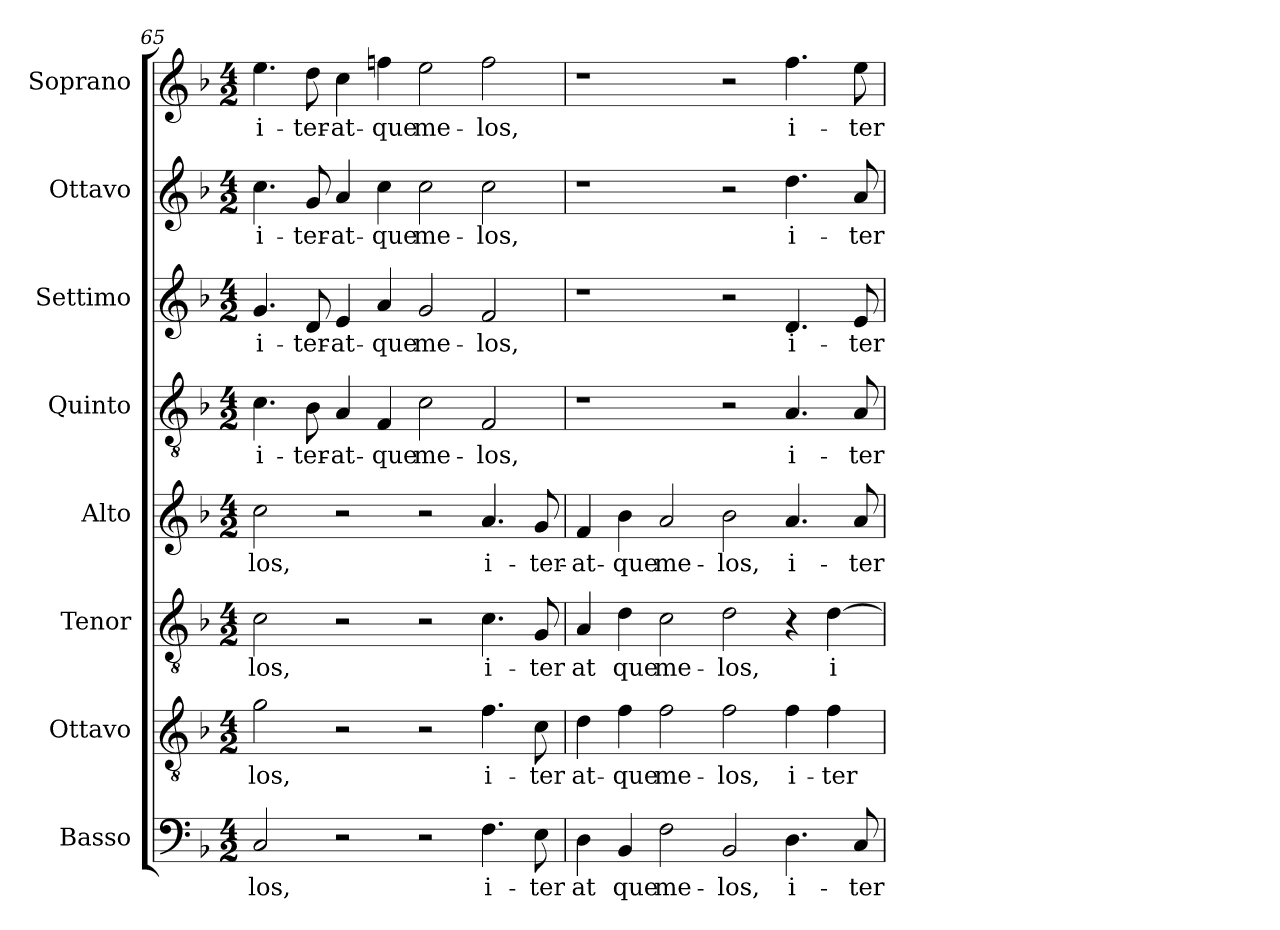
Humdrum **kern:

**kern	**text	**kern	**text	**kern	**text	**kern	**text	**kern	**text	**kern	**text	**kern	**text	**kern	**text
*part8	*part8	*part7	*part7	*part6	*part6	*part5	*part5	*part4	*part4	*part3	*part3	*part2	*part2	*part1	*part1
*staff8	*staff8	*staff7	*staff7	*staff6	*staff6	*staff5	*staff5	*staff4	*staff4	*staff3	*staff3	*staff2	*staff2	*staff1	*staff1
*I"Basso	*	*I"Ottavo	*	*I"Tenor	*	*I"Alto	*	*I"Quinto	*	*I"Settimo	*	*I"Ottavo	*	*I"Soprano	*
*I'B.	*	*I'Ot.	*	*I'T.	*	*I'A.	*	*I'Q.	*	*I'St.	*	*	*	*I'S.	*
*clefF4	*	*clefGv2	*	*clefGv2	*	*clefG2	*	*clefGv2	*	*clefG2	*	*clefG2	*	*clefG2	*
*	*	*ITrd7c12	*	*ITrd7c12	*	*	*	*ITrd7c12	*	*	*	*	*	*	*
*k[b-]	*	*k[b-]	*	*k[b-]	*	*k[b-]	*	*k[b-]	*	*k[b-]	*	*k[b-]	*	*k[b-]	*
*F:	*	*F:	*	*F:	*	*F:	*	*F:	*	*F:	*	*F:	*	*F:	*
*M4/2	*	*M4/2	*	*M4/2	*	*M4/2	*	*M4/2	*	*M4/2	*	*M4/2	*	*M4/2	*
=65	=65	=65	=65	=65	=65	=65	=65	=65	=65	=65	=65	=65	=65	=65	=65
!	!LO:LY:b:color=#000000	!	!	!	!	!	!	!	!	!	!	!	!	!	!
!	!	!	!LO:LY:b:color=#000000	!	!	!	!	!	!	!	!	!	!	!	!
!	!	!	!	!	!LO:LY:b:color=#000000	!	!	!	!	!	!	!	!	!	!
!	!	!	!	!	!	!	!LO:LY:b:color=#000000	!	!	!	!	!	!	!	!
!	!	!	!	!	!	!	!	!	!LO:LY:b:color=#000000	!	!	!	!	!	!
!	!	!	!	!	!	!	!	!	!	!	!LO:LY:b:color=#000000	!	!	!	!
!	!	!	!	!	!	!	!	!	!	!	!	!	!LO:LY:b:color=#000000	!	!
!	!	!	!	!	!	!	!	!	!	!	!	!	!	!	!LO:LY:b:color=#000000
2Ci/	-los,	2Gi\	-los,	2Ci\	-los,	2cci\	-los,	4.Ci\	i-	4.gi/	i-	4.cci\	i-	4.eei\	i-
!	!	!	!	!	!	!	!	!	!LO:LY:b:color=#000000	!	!	!	!	!	!
!	!	!	!	!	!	!	!	!	!	!	!LO:LY:b:color=#000000	!	!	!	!
!	!	!	!	!	!	!	!	!	!	!	!	!	!LO:LY:b:color=#000000	!	!
!	!	!	!	!	!	!	!	!	!	!	!	!	!	!	!LO:LY:b:color=#000000
.	.	.	.	.	.	.	.	8BB-i\	-ter-	8di/	-ter-	8gi/	-ter-	8ddi\	-ter-
!	!	!	!	!	!	!	!	!	!LO:LY:b:color=#000000	!	!	!	!	!	!
!	!	!	!	!	!	!	!	!	!	!	!LO:LY:b:color=#000000	!	!	!	!
!	!	!	!	!	!	!	!	!	!	!	!	!	!LO:LY:b:color=#000000	!	!
!	!	!	!	!	!	!	!	!	!	!	!	!	!	!	!LO:LY:b:color=#000000
2r	.	2r	.	2r	.	2r	.	4AAi/	-at-	4ei/	-at-	4ai/	-at-	4cci\	-at-
!	!	!	!	!	!	!	!	!	!LO:LY:b:color=#000000	!	!	!	!	!	!
!	!	!	!	!	!	!	!	!	!	!	!LO:LY:b:color=#000000	!	!	!	!
!	!	!	!	!	!	!	!	!	!	!	!	!	!LO:LY:b:color=#000000	!	!
!	!	!	!	!	!	!	!	!	!	!	!	!	!	!	!LO:LY:b:color=#000000
.	.	.	.	.	.	.	.	4FFi/	-que	4ai/	-que	4cci\	-que	4ffni\	-que
!	!	!	!	!	!	!	!	!	!LO:LY:b:color=#000000	!	!	!	!	!	!
!	!	!	!	!	!	!	!	!	!	!	!LO:LY:b:color=#000000	!	!	!	!
!	!	!	!	!	!	!	!	!	!	!	!	!	!LO:LY:b:color=#000000	!	!
!	!	!	!	!	!	!	!	!	!	!	!	!	!	!	!LO:LY:b:color=#000000
2r	.	2r	.	2r	.	2r	.	2Ci\	me-	2gi/	me-	2cci\	me-	2eei\	me-
!	!LO:LY:b:color=#000000	!	!	!	!	!	!	!	!	!	!	!	!	!	!
!	!	!	!LO:LY:b:color=#000000	!	!	!	!	!	!	!	!	!	!	!	!
!	!	!	!	!	!LO:LY:b:color=#000000	!	!	!	!	!	!	!	!	!	!
!	!	!	!	!	!	!	!LO:LY:b:color=#000000	!	!	!	!	!	!	!	!
!	!	!	!	!	!	!	!	!	!LO:LY:b:color=#000000	!	!	!	!	!	!
!	!	!	!	!	!	!	!	!	!	!	!LO:LY:b:color=#000000	!	!	!	!
!	!	!	!	!	!	!	!	!	!	!	!	!	!LO:LY:b:color=#000000	!	!
!	!	!	!	!	!	!	!	!	!	!	!	!	!	!	!LO:LY:b:color=#000000
4.Fi\	i-	4.Fi\	i-	4.Ci\	i-	4.ai/	i-	2FFi/	-los,	2fi/	-los,	2cci\	-los,	2ffi\	-los,
!	!LO:LY:b:color=#000000	!	!	!	!	!	!	!	!	!	!	!	!	!	!
!	!	!	!LO:LY:b:color=#000000	!	!	!	!	!	!	!	!	!	!	!	!
!	!	!	!	!	!LO:LY:b:color=#000000	!	!	!	!	!	!	!	!	!	!
!	!	!	!	!	!	!	!LO:LY:b:color=#000000	!	!	!	!	!	!	!	!
8Ei\	-ter	8Ci\	-ter	8GGi/	-ter	8gi/	-ter-	.	.	.	.	.	.	.	.
=66	=66	=66	=66	=66	=66	=66	=66	=66	=66	=66	=66	=66	=66	=66	=66
!	!LO:LY:b:color=#000000	!	!	!	!	!	!	!	!	!	!	!	!	!	!
!	!	!	!LO:LY:b:color=#000000	!	!	!	!	!	!	!	!	!	!	!	!
!	!	!	!	!	!LO:LY:b:color=#000000	!	!	!	!	!	!	!	!	!	!
!	!	!	!	!	!	!	!LO:LY:b:color=#000000	!	!	!	!	!	!	!	!
4Di\	at	4Di\	at-	4AAi/	at	4fi/	-at-	1r	.	1r	.	1r	.	1r	.
!	!LO:LY:b:color=#000000	!	!	!	!	!	!	!	!	!	!	!	!	!	!
!	!	!	!LO:LY:b:color=#000000	!	!	!	!	!	!	!	!	!	!	!	!
!	!	!	!	!	!LO:LY:b:color=#000000	!	!	!	!	!	!	!	!	!	!
!	!	!	!	!	!	!	!LO:LY:b:color=#000000	!	!	!	!	!	!	!	!
4BB-i/	que	4Fi\	-que	4Di\	que	4b-i\	-que	.	.	.	.	.	.	.	.
!	!LO:LY:b:color=#000000	!	!	!	!	!	!	!	!	!	!	!	!	!	!
!	!	!	!LO:LY:b:color=#000000	!	!	!	!	!	!	!	!	!	!	!	!
!	!	!	!	!	!LO:LY:b:color=#000000	!	!	!	!	!	!	!	!	!	!
!	!	!	!	!	!	!	!LO:LY:b:color=#000000	!	!	!	!	!	!	!	!
2Fi\	me-	2Fi\	me-	2Ci\	me-	2ai/	me-	.	.	.	.	.	.	.	.
!	!LO:LY:b:color=#000000	!	!	!	!	!	!	!	!	!	!	!	!	!	!
!	!	!	!LO:LY:b:color=#000000	!	!	!	!	!	!	!	!	!	!	!	!
!	!	!	!	!	!LO:LY:b:color=#000000	!	!	!	!	!	!	!	!	!	!
!	!	!	!	!	!	!	!LO:LY:b:color=#000000	!	!	!	!	!	!	!	!
2BB-i/	-los,	2Fi\	-los,	2Di\	-los,	2b-i\	-los,	2r	.	2r	.	2r	.	2r	.
!	!LO:LY:b:color=#000000	!	!	!	!	!	!	!	!	!	!	!	!	!	!
!	!	!	!LO:LY:b:color=#000000	!	!	!	!	!	!	!	!	!	!	!	!
!	!	!	!	!	!	!	!LO:LY:b:color=#000000	!	!	!	!	!	!	!	!
!	!	!	!	!	!	!	!	!	!LO:LY:b:color=#000000	!	!	!	!	!	!
!	!	!	!	!	!	!	!	!	!	!	!LO:LY:b:color=#000000	!	!	!	!
!	!	!	!	!	!	!	!	!	!	!	!	!	!LO:LY:b:color=#000000	!	!
!	!	!	!	!	!	!	!	!	!	!	!	!	!	!	!LO:LY:b:color=#000000
4.Di\	i-	4Fi\	i-	4r	.	4.ai/	i-	4.AAi/	i-	4.di/	i-	4.ddi\	i-	4.ffi\	i-
!	!	!	!LO:LY:b:color=#000000	!	!	!	!	!	!	!	!	!	!	!	!
!	!	!	!	!	!LO:LY:b:color=#000000	!	!	!	!	!	!	!	!	!	!
.	.	4Fi\	-ter	[4Di\	i-	.	.	.	.	.	.	.	.	.	.
!	!LO:LY:b:color=#000000	!	!	!	!	!	!	!	!	!	!	!	!	!	!
!	!	!	!	!	!	!	!LO:LY:b:color=#000000	!	!	!	!	!	!	!	!
!	!	!	!	!	!	!	!	!	!LO:LY:b:color=#000000	!	!	!	!	!	!
!	!	!	!	!	!	!	!	!	!	!	!LO:LY:b:color=#000000	!	!	!	!
!	!	!	!	!	!	!	!	!	!	!	!	!	!LO:LY:b:color=#000000	!	!
!	!	!	!	!	!	!	!	!	!	!	!	!	!	!	!LO:LY:b:color=#000000
8Ci/	-ter	.	.	.	.	8ai/	-ter-	8AAi/	-ter-	8ei/	-ter-	8ai/	-ter-	8eei\	-ter-
=	=	=	=	=	=	=	=	=	=	=	=	=	=	=	=
*-	*-	*-	*-	*-	*-	*-	*-	*-	*-	*-	*-	*-	*-	*-	*-
